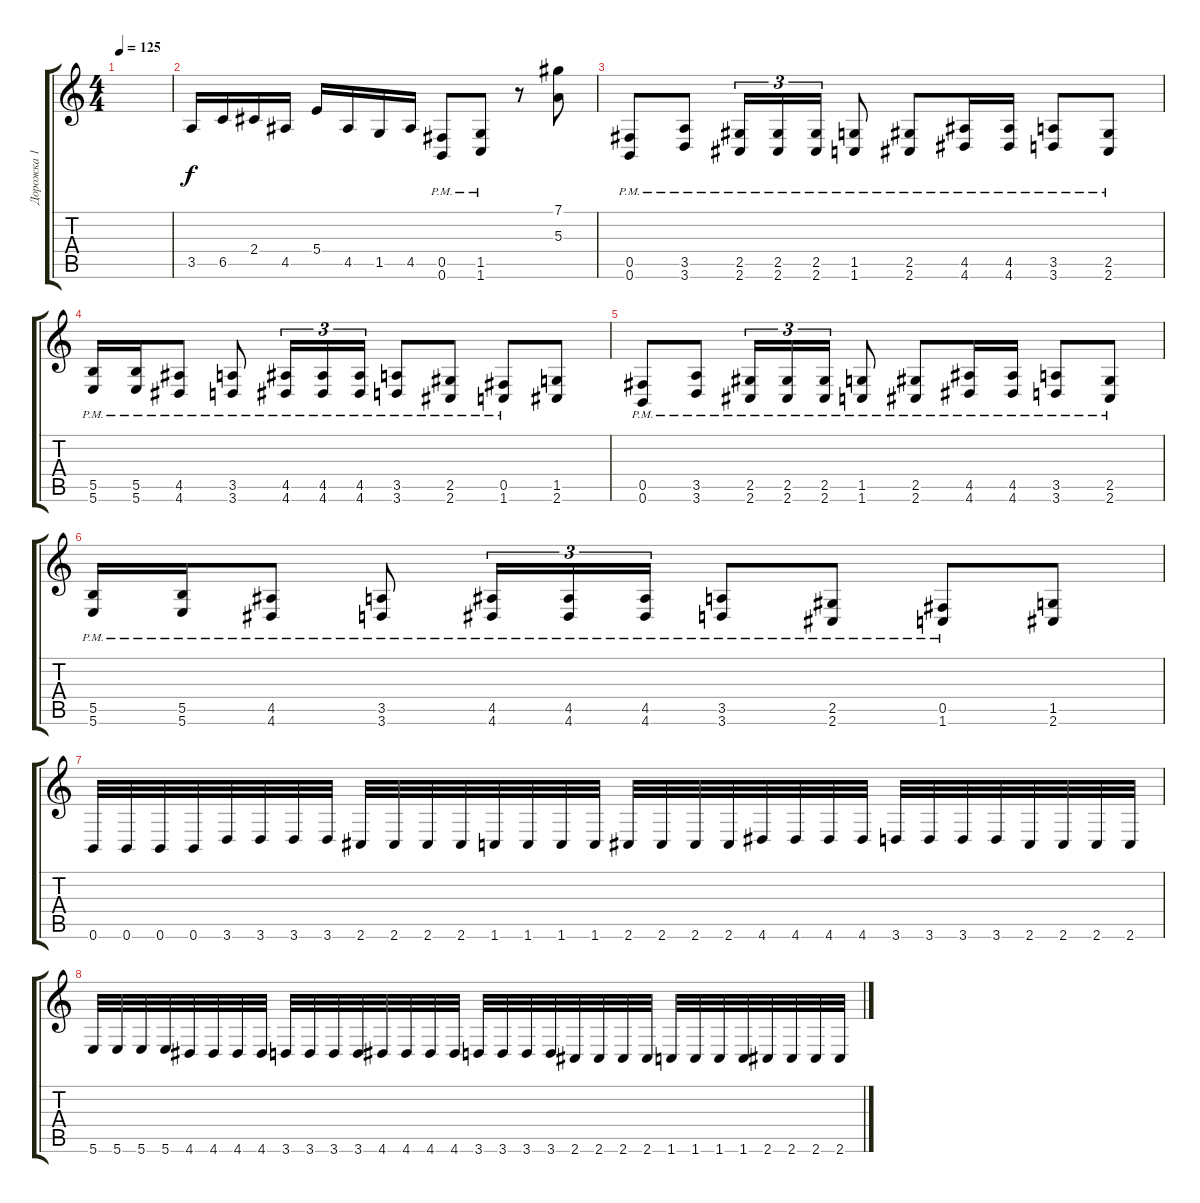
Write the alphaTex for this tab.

\track ("Дорожка 1" "Дорожка 1") {instrument distortionguitar}
\staff {score tabs}
\tuning (Db4 Ab3 E3 B2 Gb2 B1) {hide}
\ts (4 4)
\tempo 125
\clef g2
\ks c
|
3.5.16 6.5.16 2.4.16 4.5.16 5.4.16 4.5.16 1.5.16 4.5.16 (0.5{pm} 0.6).8 (1.5{pm} 1.6).8 r.8 (7.1 5.3).8 |
(0.5{pm} 0.6).8 (3.5{pm} 3.6).8 (2.5{pm} 2.6).16{tu (3 2)} (2.5{pm} 2.6).16{tu (3 2)} (2.5{pm} 2.6).16{tu (3 2)} (1.5{pm} 1.6).8 (2.5{pm} 2.6).8 (4.5{pm} 4.6).16 (4.5{pm} 4.6).16 (3.5{pm} 3.6).8 (2.5{pm} 2.6).8 |
(5.5{pm} 5.6).16 (5.5{pm} 5.6).16 (4.5{pm} 4.6).8 (3.5{pm} 3.6).8 (4.5{pm} 4.6).16{tu (3 2)} (4.5{pm} 4.6).16{tu (3 2)} (4.5{pm} 4.6).16{tu (3 2)} (3.5{pm} 3.6).8 (2.5{pm} 2.6).8 (0.5{pm} 1.6).8 (1.5 2.6).8 |
(0.5{pm} 0.6).8 (3.5{pm} 3.6).8 (2.5{pm} 2.6).16{tu (3 2)} (2.5{pm} 2.6).16{tu (3 2)} (2.5{pm} 2.6).16{tu (3 2)} (1.5{pm} 1.6).8 (2.5{pm} 2.6).8 (4.5{pm} 4.6).16 (4.5{pm} 4.6).16 (3.5{pm} 3.6).8 (2.5{pm} 2.6).8 |
(5.5{pm} 5.6).16 (5.5{pm} 5.6).16 (4.5{pm} 4.6).8 (3.5{pm} 3.6).8 (4.5{pm} 4.6).16{tu (3 2)} (4.5{pm} 4.6).16{tu (3 2)} (4.5{pm} 4.6).16{tu (3 2)} (3.5{pm} 3.6).8 (2.5{pm} 2.6).8 (0.5{pm} 1.6).8 (1.5 2.6).8 |
0.6.32 0.6.32 0.6.32 0.6.32 3.6.32 3.6.32 3.6.32 3.6.32 2.6.32 2.6.32 2.6.32 2.6.32 1.6.32 1.6.32 1.6.32 1.6.32 2.6.32 2.6.32 2.6.32 2.6.32 4.6.32 4.6.32 4.6.32 4.6.32 3.6.32 3.6.32 3.6.32 3.6.32 2.6.32 2.6.32 2.6.32 2.6.32 |
5.6.32 5.6.32 5.6.32 5.6.32 4.6.32 4.6.32 4.6.32 4.6.32 3.6.32 3.6.32 3.6.32 3.6.32 4.6.32 4.6.32 4.6.32 4.6.32 3.6.32 3.6.32 3.6.32 3.6.32 2.6.32 2.6.32 2.6.32 2.6.32 1.6.32 1.6.32 1.6.32 1.6.32 2.6.32 2.6.32 2.6.32 2.6.32
